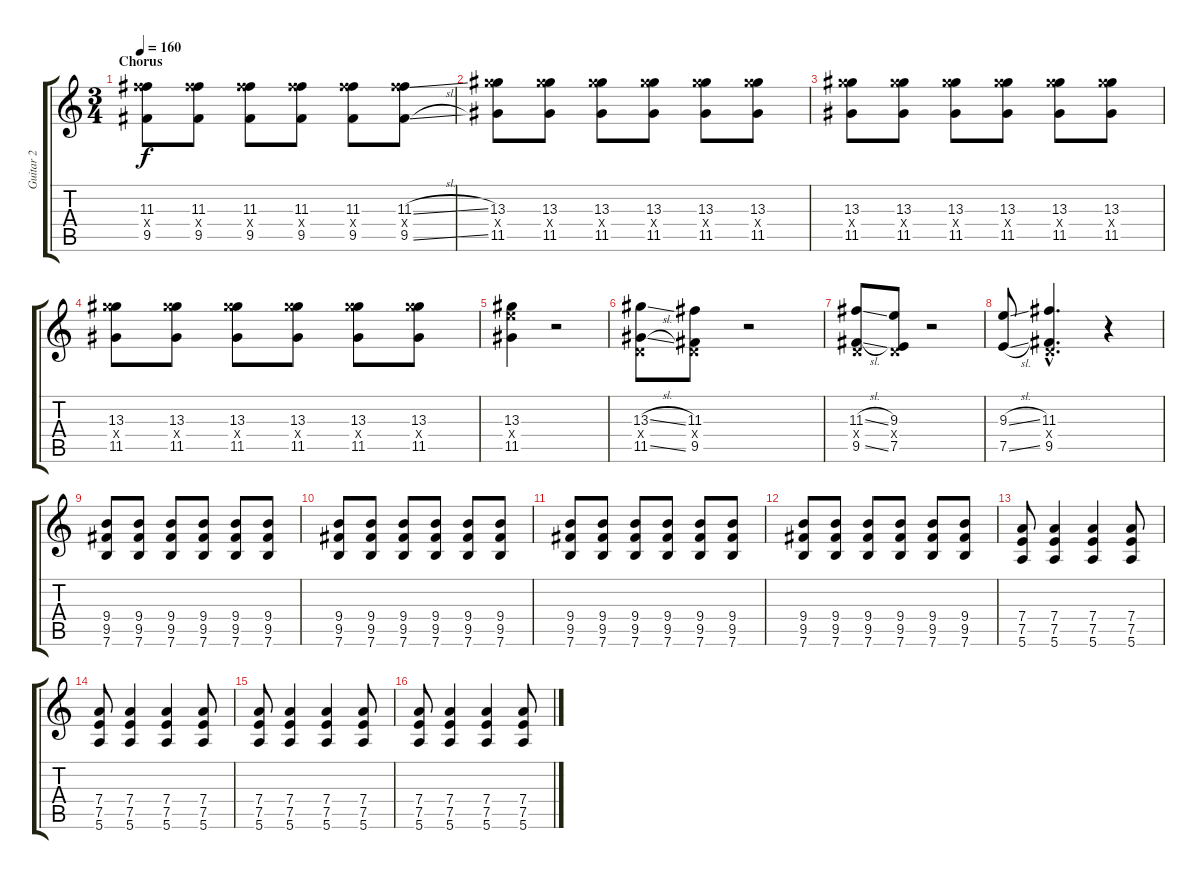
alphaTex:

\track ("Guitar 2" "Guitar 2") {instrument distortionguitar}
\staff {score tabs}
\tuning (E4 B3 G3 D3 A2 E2) {hide}
\ts (3 4)
\section ("" "Chorus")
\tempo 160
\clef g2
\ks c
(11.3 16.4{x} 9.5).8{dy f volume 13 balance 5} (11.3 16.4{x} 9.5).8 (11.3 16.4{x} 9.5).8 (11.3 16.4{x} 9.5).8 (11.3 16.4{x} 9.5).8 (11.3{sl} 16.4{x} 9.5{sl}).8 |
(13.3 18.4{x} 11.5).8 (13.3 18.4{x} 11.5).8 (13.3 18.4{x} 11.5).8 (13.3 18.4{x} 11.5).8 (13.3 18.4{x} 11.5).8 (13.3 18.4{x} 11.5).8 |
(13.3 18.4{x} 11.5).8 (13.3 18.4{x} 11.5).8 (13.3 18.4{x} 11.5).8 (13.3 18.4{x} 11.5).8 (13.3 18.4{x} 11.5).8 (13.3 18.4{x} 11.5).8 |
(13.3 18.4{x} 11.5).8 (13.3 18.4{x} 11.5).8 (13.3 18.4{x} 11.5).8 (13.3 18.4{x} 11.5).8 (13.3 18.4{x} 11.5).8 (13.3 18.4{x} 11.5).8 |
(13.3 14.4{x} 11.5).4 r.2 |
(13.3{sl} 0.4{x} 11.5{sl}).8 (11.3 0.4{x} 9.5).8 r.2 |
(11.3{sl} 0.4{x} 9.5{sl}).8 (9.3 0.4{x} 7.5).8 r.2 |
(9.3{sl} 7.5{sl}).8 (11.3{hac} 0.4{hac x} 9.5{hac}).4{d} r.4 |
(9.4 9.5 7.6).8 (9.4 9.5 7.6).8 (9.4 9.5 7.6).8 (9.4 9.5 7.6).8 (9.4 9.5 7.6).8 (9.4 9.5 7.6).8 |
(9.4 9.5 7.6).8 (9.4 9.5 7.6).8 (9.4 9.5 7.6).8 (9.4 9.5 7.6).8 (9.4 9.5 7.6).8 (9.4 9.5 7.6).8 |
(9.4 9.5 7.6).8 (9.4 9.5 7.6).8 (9.4 9.5 7.6).8 (9.4 9.5 7.6).8 (9.4 9.5 7.6).8 (9.4 9.5 7.6).8 |
(9.4 9.5 7.6).8 (9.4 9.5 7.6).8 (9.4 9.5 7.6).8 (9.4 9.5 7.6).8 (9.4 9.5 7.6).8 (9.4 9.5 7.6).8 |
(7.4 7.5 5.6).8 (7.4 7.5 5.6).4 (7.4 7.5 5.6).4 (7.4 7.5 5.6).8 |
(7.4 7.5 5.6).8 (7.4 7.5 5.6).4 (7.4 7.5 5.6).4 (7.4 7.5 5.6).8 |
(7.4 7.5 5.6).8 (7.4 7.5 5.6).4 (7.4 7.5 5.6).4 (7.4 7.5 5.6).8 |
(7.4 7.5 5.6).8 (7.4 7.5 5.6).4 (7.4 7.5 5.6).4 (7.4 7.5 5.6).8
